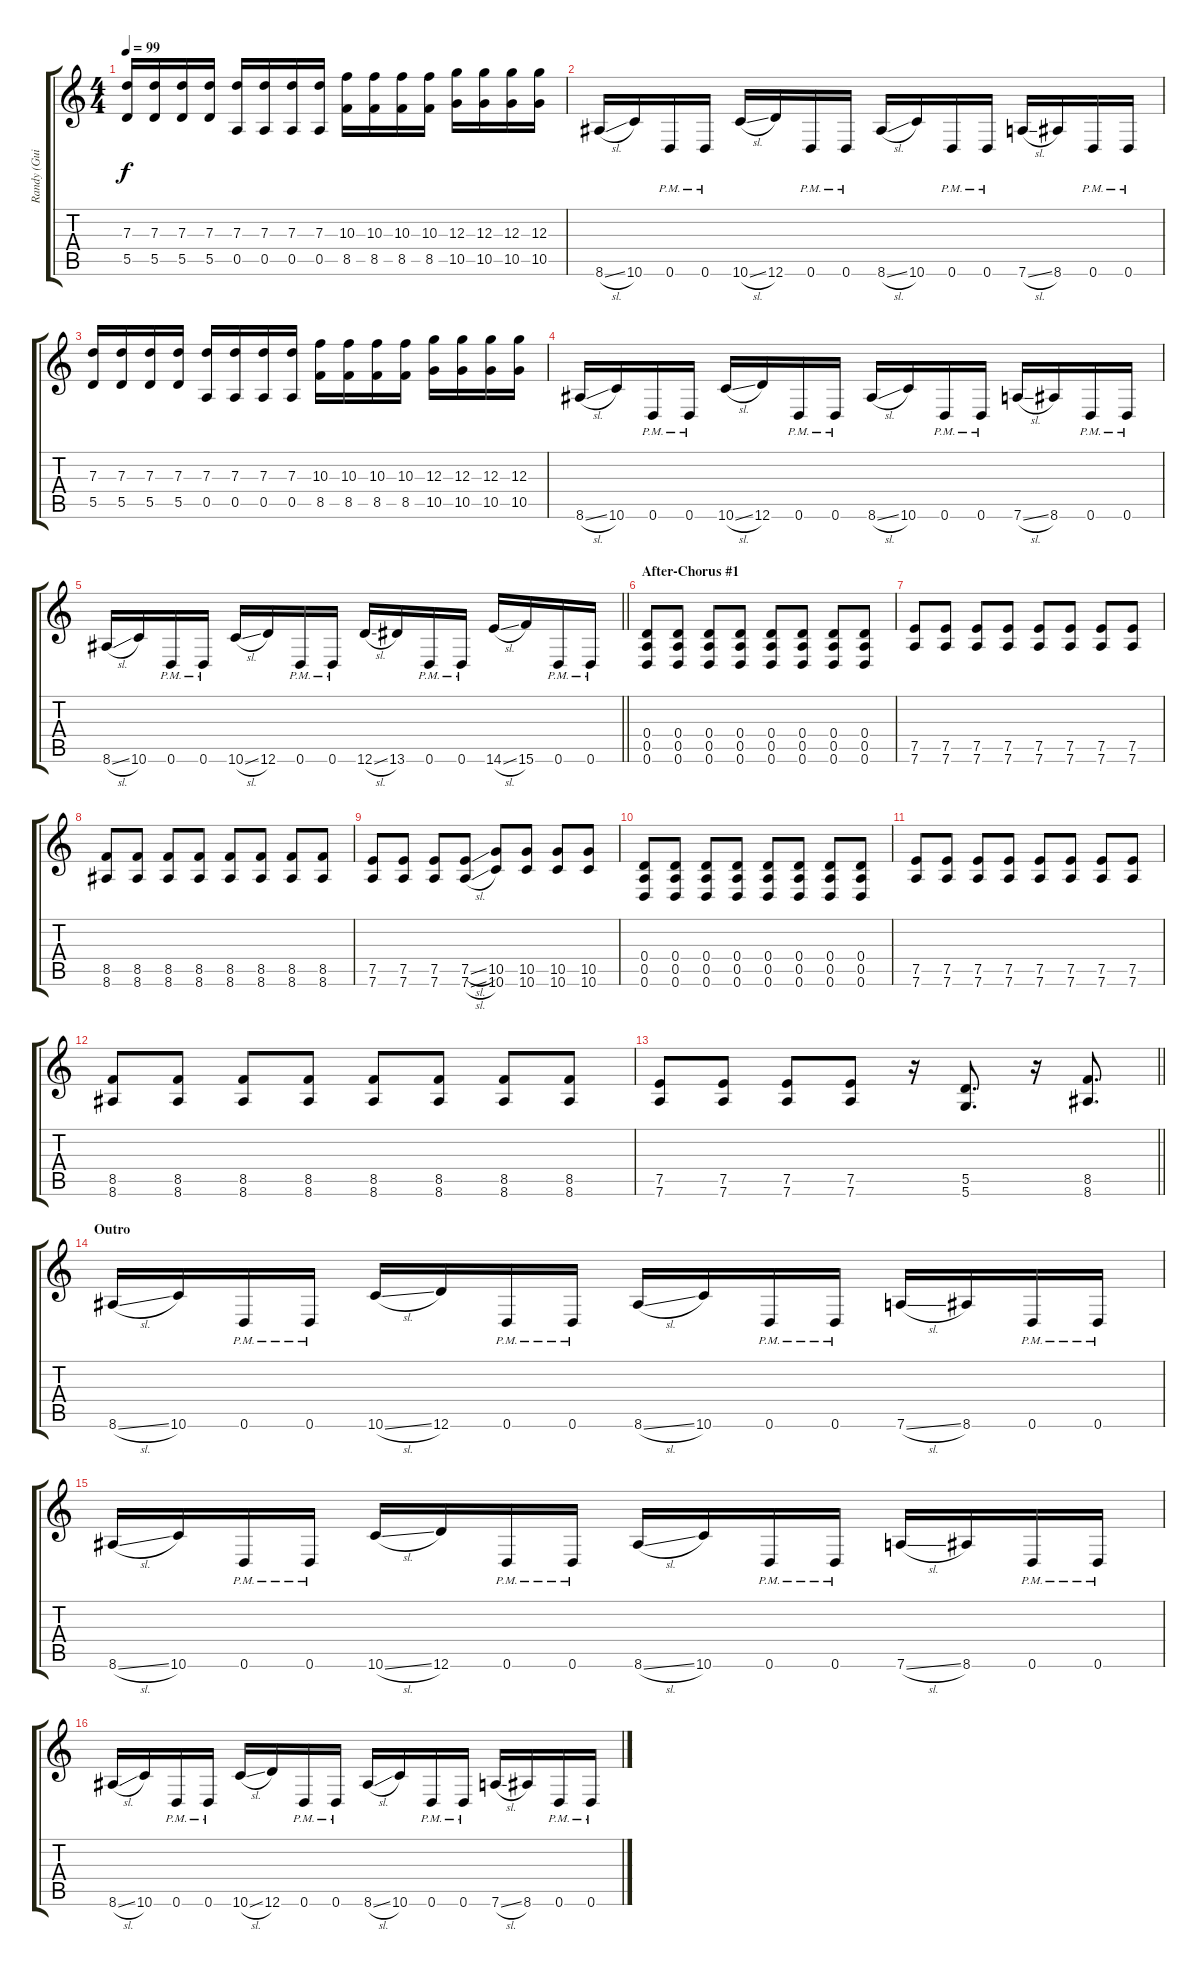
\track ("Randy (Guitar)" "Randy (Gui") {instrument overdrivenguitar bank 1}
\staff {score tabs}
\tuning (E4 B3 G3 D3 A2 D2) {hide}
\ts (4 4)
\tempo 99
\clef g2
\ks c
(7.3 5.5).16{dy f} (7.3 5.5).16 (7.3 5.5).16 (7.3 5.5).16 (7.3 0.5).16 (7.3 0.5).16 (7.3 0.5).16 (7.3 0.5).16 (10.3 8.5).16 (10.3 8.5).16 (10.3 8.5).16 (10.3 8.5).16 (12.3 10.5).16 (12.3 10.5).16 (12.3 10.5).16 (12.3 10.5).16 |
8.6{sl}.16 10.6.16 0.6{pm}.16 0.6{pm}.16 10.6{sl}.16 12.6.16 0.6{pm}.16 0.6{pm}.16 8.6{sl}.16 10.6.16 0.6{pm}.16 0.6{pm}.16 7.6{sl}.16 8.6.16 0.6{pm}.16 0.6{pm}.16 |
(7.3 5.5).16 (7.3 5.5).16 (7.3 5.5).16 (7.3 5.5).16 (7.3 0.5).16 (7.3 0.5).16 (7.3 0.5).16 (7.3 0.5).16 (10.3 8.5).16 (10.3 8.5).16 (10.3 8.5).16 (10.3 8.5).16 (12.3 10.5).16 (12.3 10.5).16 (12.3 10.5).16 (12.3 10.5).16 |
8.6{sl}.16 10.6.16 0.6{pm}.16 0.6{pm}.16 10.6{sl}.16 12.6.16 0.6{pm}.16 0.6{pm}.16 8.6{sl}.16 10.6.16 0.6{pm}.16 0.6{pm}.16 7.6{sl}.16 8.6.16 0.6{pm}.16 0.6{pm}.16 |
\barLineRight lightlight
8.6{sl}.16 10.6.16 0.6{pm}.16 0.6{pm}.16 10.6{sl}.16 12.6.16 0.6{pm}.16 0.6{pm}.16 12.6{sl}.16 13.6.16 0.6{pm}.16 0.6{pm}.16 14.6{sl}.16 15.6.16 0.6{pm}.16 0.6{pm}.16 |
\section ("" "After-Chorus #1")
(0.4 0.5 0.6).8 (0.4 0.5 0.6).8 (0.4 0.5 0.6).8 (0.4 0.5 0.6).8 (0.4 0.5 0.6).8 (0.4 0.5 0.6).8 (0.4 0.5 0.6).8 (0.4 0.5 0.6).8 |
(7.5 7.6).8 (7.5 7.6).8 (7.5 7.6).8 (7.5 7.6).8 (7.5 7.6).8 (7.5 7.6).8 (7.5 7.6).8 (7.5 7.6).8 |
(8.5 8.6).8 (8.5 8.6).8 (8.5 8.6).8 (8.5 8.6).8 (8.5 8.6).8 (8.5 8.6).8 (8.5 8.6).8 (8.5 8.6).8 |
(7.5 7.6).8 (7.5 7.6).8 (7.5 7.6).8 (7.5{sl} 7.6{sl}).8 (10.5 10.6).8 (10.5 10.6).8 (10.5 10.6).8 (10.5 10.6).8 |
(0.4 0.5 0.6).8 (0.4 0.5 0.6).8 (0.4 0.5 0.6).8 (0.4 0.5 0.6).8 (0.4 0.5 0.6).8 (0.4 0.5 0.6).8 (0.4 0.5 0.6).8 (0.4 0.5 0.6).8 |
(7.5 7.6).8 (7.5 7.6).8 (7.5 7.6).8 (7.5 7.6).8 (7.5 7.6).8 (7.5 7.6).8 (7.5 7.6).8 (7.5 7.6).8 |
(8.5 8.6).8 (8.5 8.6).8 (8.5 8.6).8 (8.5 8.6).8 (8.5 8.6).8 (8.5 8.6).8 (8.5 8.6).8 (8.5 8.6).8 |
\barLineRight lightlight
(7.5 7.6).8 (7.5 7.6).8 (7.5 7.6).8 (7.5 7.6).8 r.16 (5.5 5.6).8{d} r.16 (8.5 8.6).8{d} |
\section ("" "Outro")
8.6{sl}.16 10.6.16 0.6{pm}.16 0.6{pm}.16 10.6{sl}.16 12.6.16 0.6{pm}.16 0.6{pm}.16 8.6{sl}.16 10.6.16 0.6{pm}.16 0.6{pm}.16 7.6{sl}.16 8.6.16 0.6{pm}.16 0.6{pm}.16 |
8.6{sl}.16 10.6.16 0.6{pm}.16 0.6{pm}.16 10.6{sl}.16 12.6.16 0.6{pm}.16 0.6{pm}.16 8.6{sl}.16 10.6.16 0.6{pm}.16 0.6{pm}.16 7.6{sl}.16 8.6.16 0.6{pm}.16 0.6{pm}.16 |
8.6{sl}.16 10.6.16 0.6{pm}.16 0.6{pm}.16 10.6{sl}.16 12.6.16 0.6{pm}.16 0.6{pm}.16 8.6{sl}.16 10.6.16 0.6{pm}.16 0.6{pm}.16 7.6{sl}.16 8.6.16 0.6{pm}.16 0.6{pm}.16
